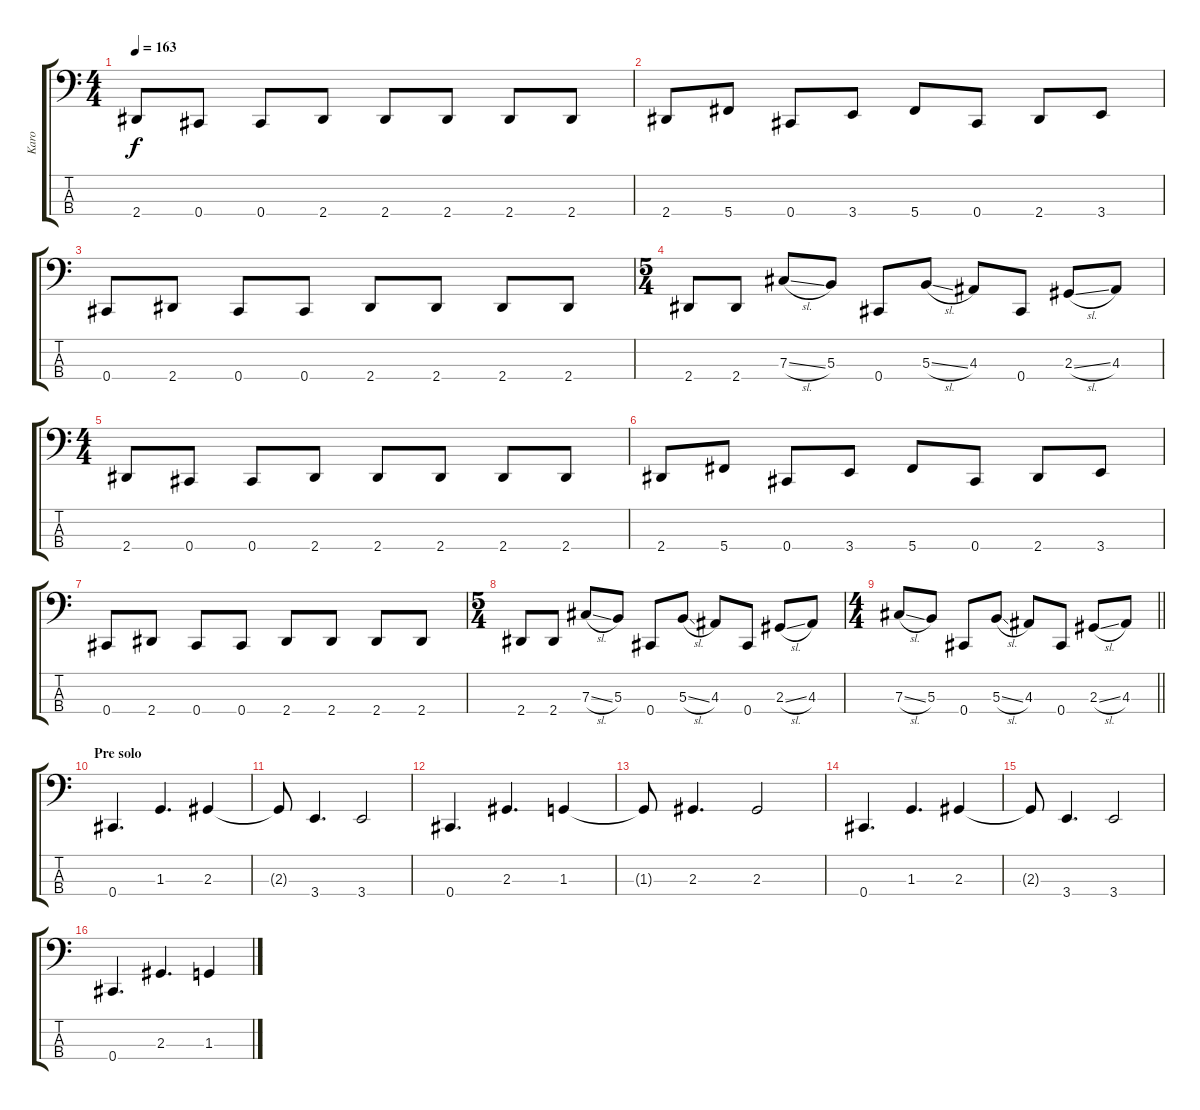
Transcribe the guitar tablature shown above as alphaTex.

\track ("Karo" "Karo") {instrument electricbassfinger}
\staff {score tabs}
\tuning (E2 B1 Gb1 Db1) {hide}
\ts (4 4)
\tempo 163
\clef f4
\ks c
2.4.8{dy f} 0.4.8 0.4.8 2.4.8 2.4.8 2.4.8 2.4.8 2.4.8 |
2.4.8 5.4.8 0.4.8 3.4.8 5.4.8 0.4.8 2.4.8 3.4.8 |
0.4.8 2.4.8 0.4.8 0.4.8 2.4.8 2.4.8 2.4.8 2.4.8 |
\ts (5 4)
2.4.8 2.4.8 7.3{sl}.8 5.3.8 0.4.8 5.3{sl}.8 4.3.8 0.4.8 2.3{sl}.8 4.3.8 |
\ts (4 4)
2.4.8 0.4.8 0.4.8 2.4.8 2.4.8 2.4.8 2.4.8 2.4.8 |
2.4.8 5.4.8 0.4.8 3.4.8 5.4.8 0.4.8 2.4.8 3.4.8 |
0.4.8 2.4.8 0.4.8 0.4.8 2.4.8 2.4.8 2.4.8 2.4.8 |
\ts (5 4)
2.4.8 2.4.8 7.3{sl}.8 5.3.8 0.4.8 5.3{sl}.8 4.3.8 0.4.8 2.3{sl}.8 4.3.8 |
\ts (4 4)
\barLineRight lightlight
7.3{sl}.8 5.3.8 0.4.8 5.3{sl}.8 4.3.8 0.4.8 2.3{sl}.8 4.3.8 |
\section ("" "Pre solo")
0.4.4{d} 1.3.4{d} 2.3.4 |
2.3{t}.8 3.4.4{d} 3.4.2 |
0.4.4{d} 2.3.4{d} 1.3.4 |
1.3{t}.8 2.3.4{d} 2.3.2 |
0.4.4{d} 1.3.4{d} 2.3.4 |
2.3{t}.8 3.4.4{d} 3.4.2 |
0.4.4{d} 2.3.4{d} 1.3.4
